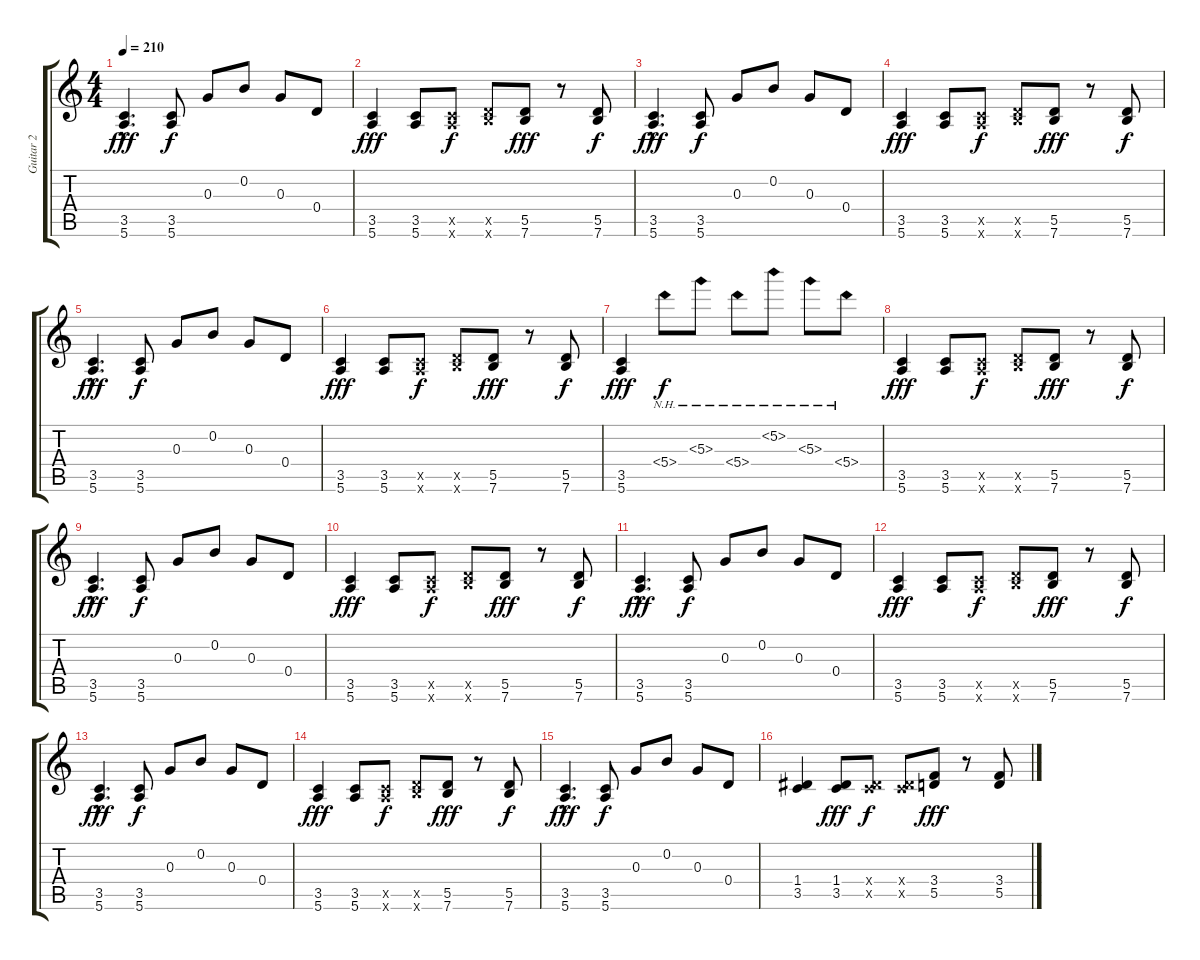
\track ("Guitar 2" "Guitar 2") {instrument distortionguitar}
\staff {score tabs}
\tuning (E4 B3 G3 D3 A2 E2) {hide}
\ts (4 4)
\tempo 210
\clef g2
\ks c
(3.5{hac} 5.6{hac}).4{d dy fff} (3.5 5.6).8{dy f} 0.3.8 0.2.8 0.3.8 0.4.8 |
(3.5 5.6).4{dy fff} (3.5 5.6).8 (3.5{x} 5.6{x}).8{dy f} (5.5{x} 7.6{x}).8 (5.5 7.6).8{dy fff} r.8 (5.5 7.6).8{dy f} |
(3.5{hac} 5.6{hac}).4{d dy fff} (3.5 5.6).8{dy f} 0.3.8 0.2.8 0.3.8 0.4.8 |
(3.5 5.6).4{dy fff} (3.5 5.6).8 (3.5{x} 5.6{x}).8{dy f} (5.5{x} 7.6{x}).8 (5.5 7.6).8{dy fff} r.8 (5.5 7.6).8{dy f} |
(3.5{hac} 5.6{hac}).4{d dy fff} (3.5 5.6).8{dy f} 0.3.8 0.2.8 0.3.8 0.4.8 |
(3.5 5.6).4{dy fff} (3.5 5.6).8 (3.5{x} 5.6{x}).8{dy f} (5.5{x} 7.6{x}).8 (5.5 7.6).8{dy fff} r.8 (5.5 7.6).8{dy f} |
(3.5 5.6).4{dy fff} 5.4{nh}.8{dy f} 5.3{nh}.8 5.4{nh}.8 5.2{nh}.8 5.3{nh}.8 5.4{nh}.8 |
(3.5 5.6).4{dy fff} (3.5 5.6).8 (3.5{x} 5.6{x}).8{dy f} (5.5{x} 7.6{x}).8 (5.5 7.6).8{dy fff} r.8 (5.5 7.6).8{dy f} |
(3.5{hac} 5.6{hac}).4{d dy fff} (3.5 5.6).8{dy f} 0.3.8 0.2.8 0.3.8 0.4.8 |
(3.5 5.6).4{dy fff} (3.5 5.6).8 (3.5{x} 5.6{x}).8{dy f} (5.5{x} 7.6{x}).8 (5.5 7.6).8{dy fff} r.8 (5.5 7.6).8{dy f} |
(3.5{hac} 5.6{hac}).4{d dy fff} (3.5 5.6).8{dy f} 0.3.8 0.2.8 0.3.8 0.4.8 |
(3.5 5.6).4{dy fff} (3.5 5.6).8 (3.5{x} 5.6{x}).8{dy f} (5.5{x} 7.6{x}).8 (5.5 7.6).8{dy fff} r.8 (5.5 7.6).8{dy f} |
(3.5{hac} 5.6{hac}).4{d dy fff} (3.5 5.6).8{dy f} 0.3.8 0.2.8 0.3.8 0.4.8 |
(3.5 5.6).4{dy fff} (3.5 5.6).8 (3.5{x} 5.6{x}).8{dy f} (5.5{x} 7.6{x}).8 (5.5 7.6).8{dy fff} r.8 (5.5 7.6).8{dy f} |
(3.5{hac} 5.6{hac}).4{d dy fff} (3.5 5.6).8{dy f} 0.3.8 0.2.8 0.3.8 0.4.8 |
(1.4 3.5).4 (1.4 3.5).8{dy fff} (1.4{x} 3.5{x}).8{dy f} (1.4{x} 3.5{x}).8 (3.4 5.5).8{dy fff} r.8 (3.4 5.5).8
